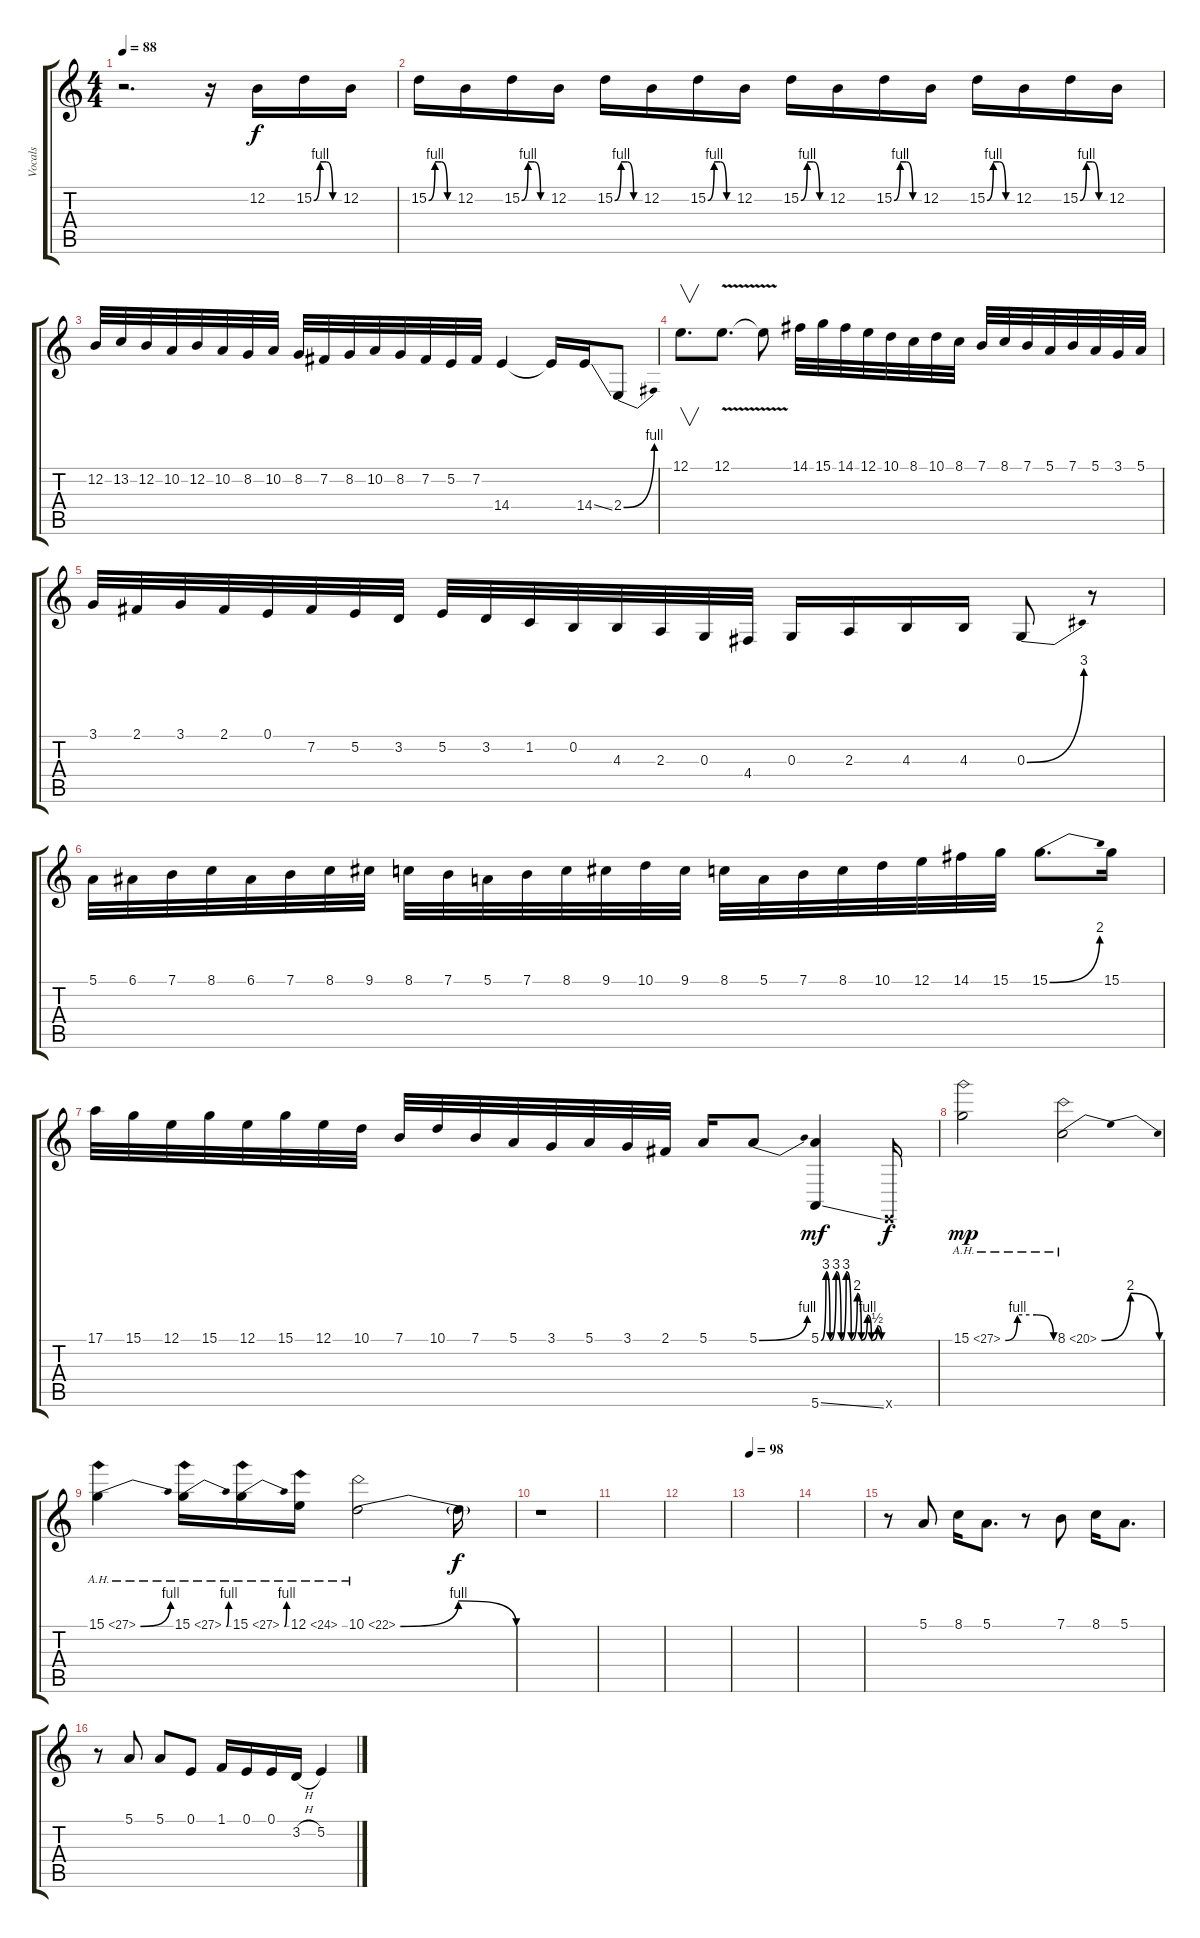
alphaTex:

\track ("Vocals" "Vocals") {instrument frenchhorn}
\staff {score tabs}
\tuning (E4 B3 G3 D3 A2 E2) {hide}
\ts (4 4)
\tempo 88
\clef g2
\ks c
r.2{d dy f} r.16 12.2.16{volume 12 instrument overdrivenguitar} 15.2{be (custom 0 0 15 4 30 4 45 0 60 0)}.16 12.2.16 |
15.2{be (custom 0 0 15 4 30 4 45 0 60 0)}.16 12.2.16 15.2{be (custom 0 0 15 4 30 4 45 0 60 0)}.16 12.2.16 15.2{be (custom 0 0 15 4 30 4 45 0 60 0)}.16 12.2.16 15.2{be (custom 0 0 15 4 30 4 45 0 60 0)}.16 12.2.16 15.2{be (custom 0 0 15 4 30 4 45 0 60 0)}.16 12.2.16 15.2{be (custom 0 0 15 4 30 4 45 0 60 0)}.16 12.2.16 15.2{be (custom 0 0 15 4 30 4 45 0 60 0)}.16 12.2.16 15.2{be (custom 0 0 15 4 30 4 45 0 60 0)}.16 12.2.16 |
12.2.32 13.2.32 12.2.32 10.2.32 12.2.32 10.2.32 8.2.32 10.2.32 8.2.32 7.2.32 8.2.32 10.2.32 8.2.32 7.2.32 5.2.32 7.2.32 14.4.4 14.4{t}.16 14.4{ss}.16 2.4{be (bend 0 0 60 4)}.8 |
12.1.8{v d} 12.1{v}.8{d} 12.1{t}.8 14.1.32 15.1.32 14.1.32 12.1.32 10.1.32 8.1.32 10.1.32 8.1.32 7.1.32 8.1.32 7.1.32 5.1.32 7.1.32 5.1.32 3.1.32 5.1.32 |
3.1.32 2.1.32 3.1.32 2.1.32 0.1.32 7.2.32 5.2.32 3.2.32 5.2.32 3.2.32 1.2.32 0.2.32 4.3.32 2.3.32 0.3.32 4.4.32 0.3.16 2.3.16 4.3.16 4.3.16 0.3{be (bend 0 0 60 12)}.8 r.8 |
5.1.32 6.1.32 7.1.32 8.1.32 6.1.32 7.1.32 8.1.32 9.1.32 8.1.32 7.1.32 5.1.32 7.1.32 8.1.32 9.1.32 10.1.32 9.1.32 8.1.32 5.1.32 7.1.32 8.1.32 10.1.32 12.1.32 14.1.32 15.1.32 15.1{be (bend 0 0 60 8)}.8{d} 15.1.16 |
17.1.32 15.1.32 12.1.32 15.1.32 12.1.32 15.1.32 12.1.32 10.1.32 7.1.32 10.1.32 7.1.32 5.1.32 3.1.32 5.1.32 3.1.32 2.1.32 5.1.16 5.1{be (bend 0 0 60 4)}.8 (5.1{be (custom 0 0 5 12 9 0 15 12 20 0 25 12 30 0 36 8 40 0 46 4 50 0 56 2 60 0)} 5.6{ss}).4{dy mf} 0.6{x}.16{dy f} |
15.1{be (custom 0 0 15 4 30 4 39 4 60 0) ah 12}.2{dy mp} 8.1{be (bendrelease 0 0 19 8 56 8 60 0) ah 12}.2 |
15.1{be (bend 0 0 60 4) ah 12}.4 15.1{be (bend 0 0 60 4) ah 12}.16 15.1{be (bend 0 0 60 4) ah 12}.16 12.1{ah 12}.16 10.1{be (bendrelease 0 0 11 4 30 4 60 0) ah 12}.2 10.1{t}.16{dy f} |
r.1{volume 14 instrument frenchhorn} |
|
|
\tempo 98
|
|
r.8{volume 14 balance 8 instrument frenchhorn} 5.1.8 8.1.16 5.1.8{d} r.8 7.1.8 8.1.16 5.1.8{d} |
r.8 5.1.8 5.1.8 0.1.8 1.1.16 0.1.16 0.1.16 3.2{h}.16 5.2.4
